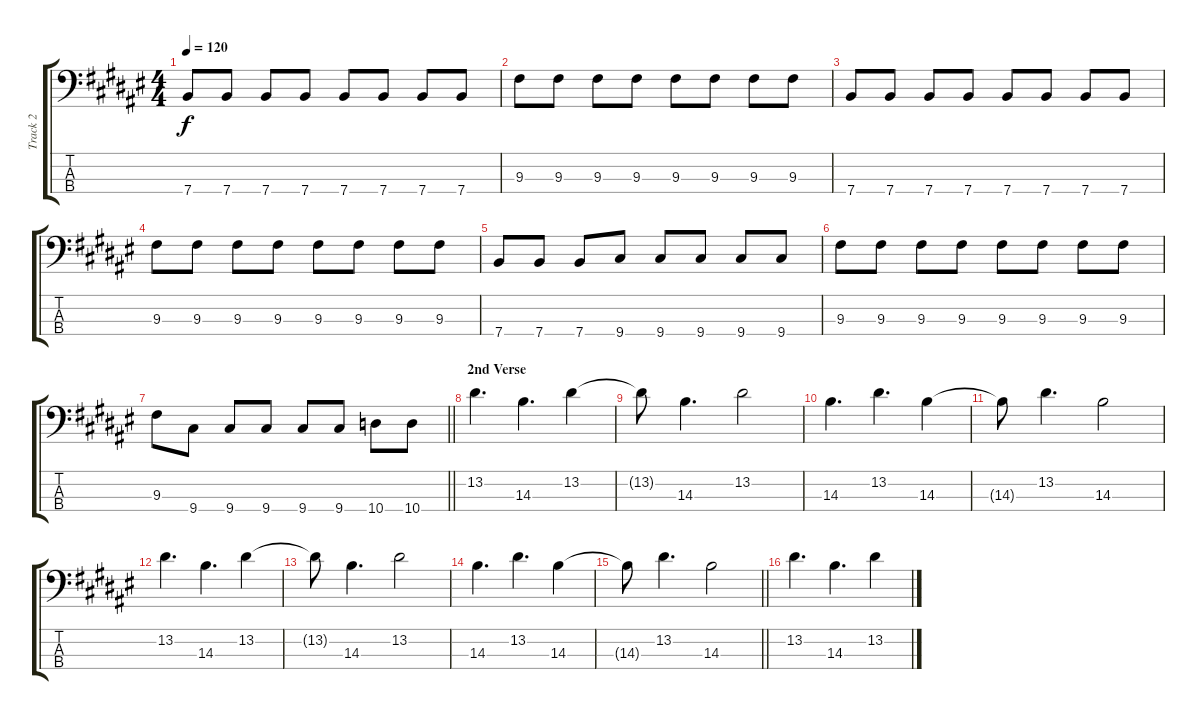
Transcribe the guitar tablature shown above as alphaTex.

\track ("Track 2" "Track 2") {instrument electricbasspick}
\staff {score tabs}
\tuning (G2 D2 A1 E1) {hide}
\ts (4 4)
\tempo 120
\clef f4
\ks f#
7.4.8{dy f} 7.4.8 7.4.8 7.4.8 7.4.8 7.4.8 7.4.8 7.4.8 |
9.3.8 9.3.8 9.3.8 9.3.8 9.3.8 9.3.8 9.3.8 9.3.8 |
7.4.8 7.4.8 7.4.8 7.4.8 7.4.8 7.4.8 7.4.8 7.4.8 |
9.3.8 9.3.8 9.3.8 9.3.8 9.3.8 9.3.8 9.3.8 9.3.8 |
7.4.8 7.4.8 7.4.8 9.4.8 9.4.8 9.4.8 9.4.8 9.4.8 |
9.3.8 9.3.8 9.3.8 9.3.8 9.3.8 9.3.8 9.3.8 9.3.8 |
\barLineRight lightlight
9.3.8 9.4.8 9.4.8 9.4.8 9.4.8 9.4.8 10.4.8 10.4.8 |
\section ("" "2nd Verse")
13.2.4{d} 14.3.4{d} 13.2.4 |
13.2{t}.8 14.3.4{d} 13.2.2 |
14.3.4{d} 13.2.4{d} 14.3.4 |
14.3{t}.8 13.2.4{d} 14.3.2 |
13.2.4{d} 14.3.4{d} 13.2.4 |
13.2{t}.8 14.3.4{d} 13.2.2 |
14.3.4{d} 13.2.4{d} 14.3.4 |
\barLineRight lightlight
14.3{t}.8 13.2.4{d} 14.3.2 |
13.2.4{d} 14.3.4{d} 13.2.4
